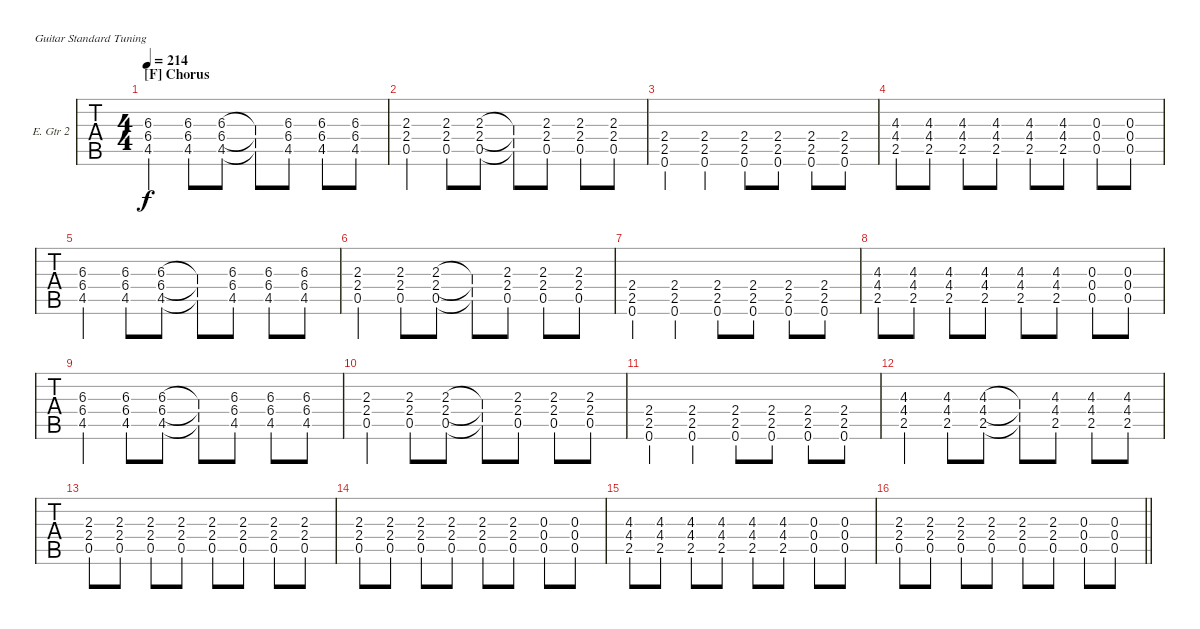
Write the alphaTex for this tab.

\bracketExtendMode groupsimilarinstruments
\firstSystemTrackNameOrientation horizontal
\otherSystemsTrackNameOrientation horizontal
\track ("Matt Skiba - Guitar Two" "E. Gtr 2") {instrument distortionguitar}
\staff {tabs}
\tuning (E4 B3 G3 D3 A2 E2)
\ts (4 4)
\section ("F" "Chorus")
\tempo 214
\clef g2
\ks c
(6.3 6.4 4.5).4{dy f} (6.3 6.4 4.5).8 (6.3 6.4 4.5).8 (6.3{t} 6.4{t} 4.5{t}).8 (6.3 6.4 4.5).8 (6.3 6.4 4.5).8 (6.3 6.4 4.5).8 |
(2.3 2.4 0.5).4 (2.3 2.4 0.5).8 (2.3 2.4 0.5).8 (2.3{t} 2.4{t} 0.5{t}).8 (2.3 2.4 0.5).8 (2.3 2.4 0.5).8 (2.3 2.4 0.5).8 |
(2.4 2.5 0.6).4 (2.4 2.5 0.6).4 (2.4 2.5 0.6).8 (2.4 2.5 0.6).8 (2.4 2.5 0.6).8 (2.4 2.5 0.6).8 |
(4.3 4.4 2.5).8 (4.3 4.4 2.5).8 (4.3 4.4 2.5).8 (4.3 4.4 2.5).8 (4.3 4.4 2.5).8 (4.3 4.4 2.5).8 (0.3 0.4 0.5).8 (0.3 0.4 0.5).8 |
(6.3 6.4 4.5).4 (6.3 6.4 4.5).8 (6.3 6.4 4.5).8 (6.3{t} 6.4{t} 4.5{t}).8 (6.3 6.4 4.5).8 (6.3 6.4 4.5).8 (6.3 6.4 4.5).8 |
(2.3 2.4 0.5).4 (2.3 2.4 0.5).8 (2.3 2.4 0.5).8 (2.3{t} 2.4{t} 0.5{t}).8 (2.3 2.4 0.5).8 (2.3 2.4 0.5).8 (2.3 2.4 0.5).8 |
(2.4 2.5 0.6).4 (2.4 2.5 0.6).4 (2.4 2.5 0.6).8 (2.4 2.5 0.6).8 (2.4 2.5 0.6).8 (2.4 2.5 0.6).8 |
(4.3 4.4 2.5).8 (4.3 4.4 2.5).8 (4.3 4.4 2.5).8 (4.3 4.4 2.5).8 (4.3 4.4 2.5).8 (4.3 4.4 2.5).8 (0.3 0.4 0.5).8 (0.3 0.4 0.5).8 |
(6.3 6.4 4.5).4 (6.3 6.4 4.5).8 (6.3 6.4 4.5).8 (6.3{t} 6.4{t} 4.5{t}).8 (6.3 6.4 4.5).8 (6.3 6.4 4.5).8 (6.3 6.4 4.5).8 |
(2.3 2.4 0.5).4 (2.3 2.4 0.5).8 (2.3 2.4 0.5).8 (2.3{t} 2.4{t} 0.5{t}).8 (2.3 2.4 0.5).8 (2.3 2.4 0.5).8 (2.3 2.4 0.5).8 |
(2.4 2.5 0.6).4 (2.4 2.5 0.6).4 (2.4 2.5 0.6).8 (2.4 2.5 0.6).8 (2.4 2.5 0.6).8 (2.4 2.5 0.6).8 |
(4.3 4.4 2.5).4 (4.3 4.4 2.5).8 (4.3 4.4 2.5).8 (4.3{t} 4.4{t} 2.5{t}).8 (4.3 4.4 2.5).8 (4.3 4.4 2.5).8 (4.3 4.4 2.5).8 |
(2.3 2.4 0.5).8 (2.3 2.4 0.5).8 (2.3 2.4 0.5).8 (2.3 2.4 0.5).8 (2.3 2.4 0.5).8 (2.3 2.4 0.5).8 (2.3 2.4 0.5).8 (2.3 2.4 0.5).8 |
(2.3 2.4 0.5).8 (2.3 2.4 0.5).8 (2.3 2.4 0.5).8 (2.3 2.4 0.5).8 (2.3 2.4 0.5).8 (2.3 2.4 0.5).8 (0.3 0.4 0.5).8 (0.3 0.4 0.5).8 |
(4.3 4.4 2.5).8 (4.3 4.4 2.5).8 (4.3 4.4 2.5).8 (4.3 4.4 2.5).8 (4.3 4.4 2.5).8 (4.3 4.4 2.5).8 (0.3 0.4 0.5).8 (0.3 0.4 0.5).8 |
\barLineRight lightlight
(2.3 2.4 0.5).8 (2.3 2.4 0.5).8 (2.3 2.4 0.5).8 (2.3 2.4 0.5).8 (2.3 2.4 0.5).8 (2.3 2.4 0.5).8 (0.3 0.4 0.5).8 (0.3 0.4 0.5).8
